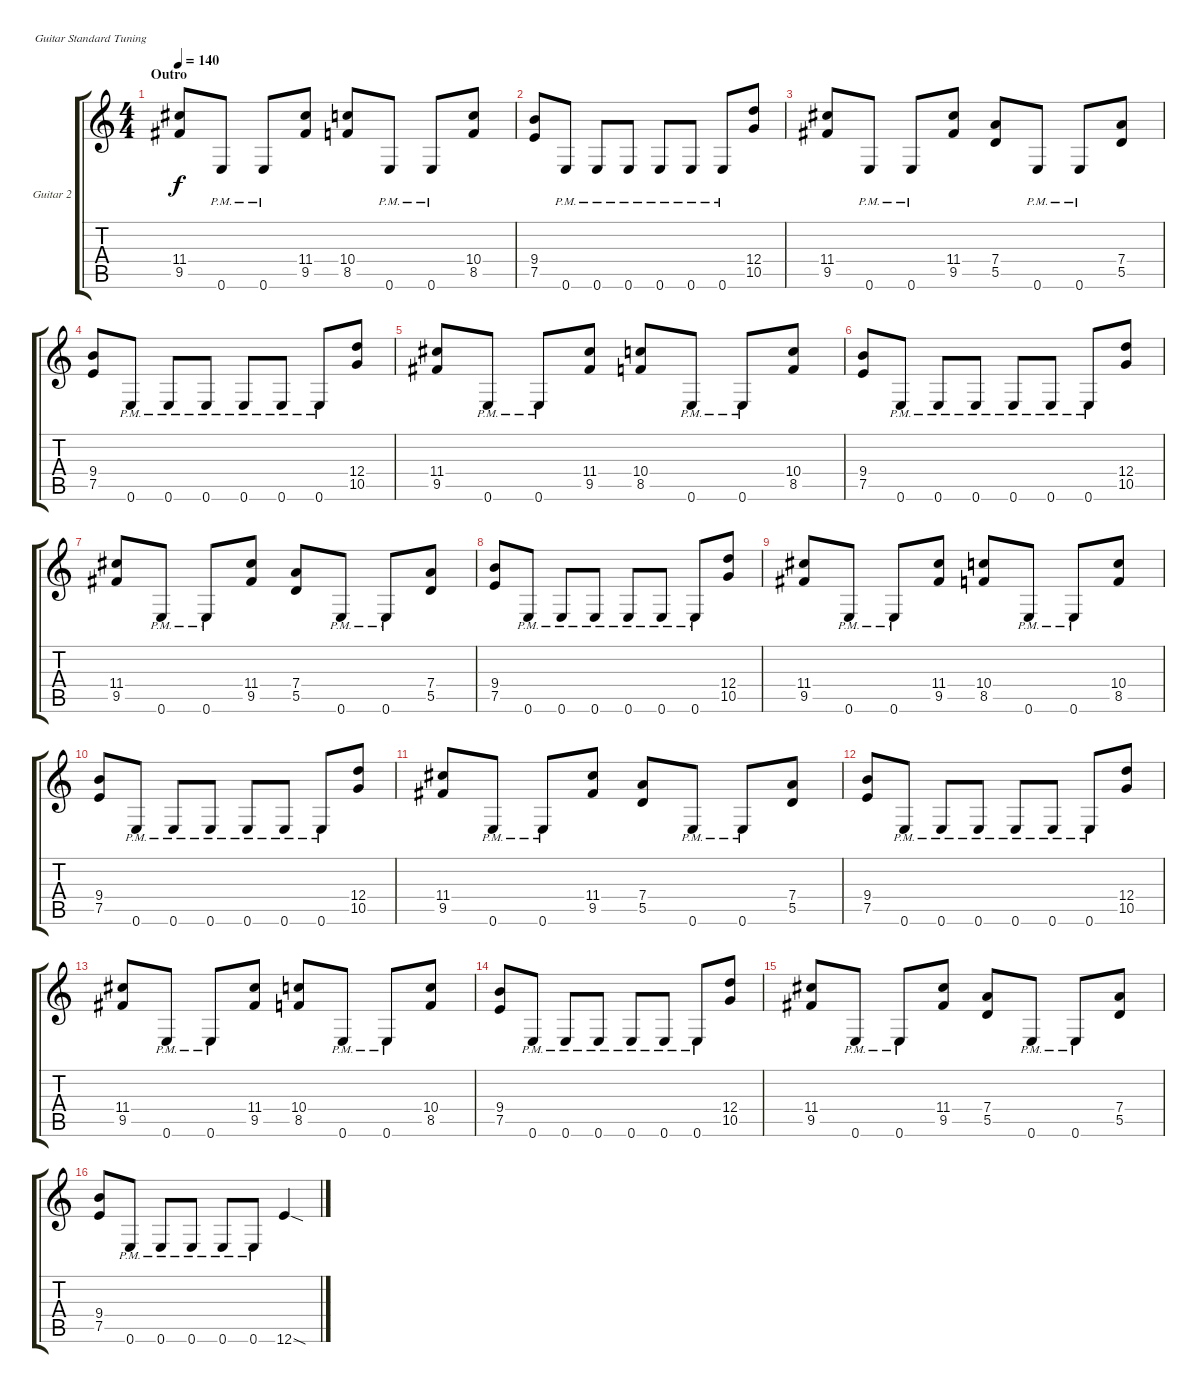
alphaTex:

\defaultSystemsLayout 4
\bracketExtendMode groupsimilarinstruments
\firstSystemTrackNameOrientation horizontal
\otherSystemsTrackNameOrientation horizontal
\track ("Guitar 2" "Guitar 2") {instrument distortionguitar}
\staff {score tabs}
\tuning (E4 B3 G3 D3 A2 E2)
\ts (4 4)
\section ("" "Outro")
\tempo 140
\clef g2
\scale
0.333333
\ks c
(11.4 9.5).8{dy f} 0.6{pm}.8 0.6{pm}.8 (11.4 9.5).8 (10.4 8.5).8 0.6{pm}.8 0.6{pm}.8 (10.4 8.5).8 |
\scale
0.333333 (9.4 7.5).8 0.6{pm}.8 0.6{pm}.8 0.6{pm}.8 0.6{pm}.8 0.6{pm}.8 0.6{pm}.8 (12.4 10.5).8 |
\scale
0.333333 (11.4 9.5).8 0.6{pm}.8 0.6{pm}.8 (11.4 9.5).8 (7.4 5.5).8 0.6{pm}.8 0.6{pm}.8 (7.4 5.5).8 |
\scale
0.333333 (9.4 7.5).8 0.6{pm}.8 0.6{pm}.8 0.6{pm}.8 0.6{pm}.8 0.6{pm}.8 0.6{pm}.8 (12.4 10.5).8 |
\scale
0.333333 (11.4 9.5).8 0.6{pm}.8 0.6{pm}.8 (11.4 9.5).8 (10.4 8.5).8 0.6{pm}.8 0.6{pm}.8 (10.4 8.5).8 |
\scale
0.333333 (9.4 7.5).8 0.6{pm}.8 0.6{pm}.8 0.6{pm}.8 0.6{pm}.8 0.6{pm}.8 0.6{pm}.8 (12.4 10.5).8 |
\scale
0.333333 (11.4 9.5).8 0.6{pm}.8 0.6{pm}.8 (11.4 9.5).8 (7.4 5.5).8 0.6{pm}.8 0.6{pm}.8 (7.4 5.5).8 |
\scale
0.333333 (9.4 7.5).8 0.6{pm}.8 0.6{pm}.8 0.6{pm}.8 0.6{pm}.8 0.6{pm}.8 0.6{pm}.8 (12.4 10.5).8 |
\scale
0.333333 (11.4 9.5).8 0.6{pm}.8 0.6{pm}.8 (11.4 9.5).8 (10.4 8.5).8 0.6{pm}.8 0.6{pm}.8 (10.4 8.5).8 |
\scale
0.333333 (9.4 7.5).8 0.6{pm}.8 0.6{pm}.8 0.6{pm}.8 0.6{pm}.8 0.6{pm}.8 0.6{pm}.8 (12.4 10.5).8 |
\scale
0.333333 (11.4 9.5).8 0.6{pm}.8 0.6{pm}.8 (11.4 9.5).8 (7.4 5.5).8 0.6{pm}.8 0.6{pm}.8 (7.4 5.5).8 |
\scale
0.333333 (9.4 7.5).8 0.6{pm}.8 0.6{pm}.8 0.6{pm}.8 0.6{pm}.8 0.6{pm}.8 0.6{pm}.8 (12.4 10.5).8 |
\scale
0.333333 (11.4 9.5).8 0.6{pm}.8 0.6{pm}.8 (11.4 9.5).8 (10.4 8.5).8 0.6{pm}.8 0.6{pm}.8 (10.4 8.5).8 |
\scale
0.333333 (9.4 7.5).8 0.6{pm}.8 0.6{pm}.8 0.6{pm}.8 0.6{pm}.8 0.6{pm}.8 0.6{pm}.8 (12.4 10.5).8 |
\scale
0.333333 (11.4 9.5).8 0.6{pm}.8 0.6{pm}.8 (11.4 9.5).8 (7.4 5.5).8 0.6{pm}.8 0.6{pm}.8 (7.4 5.5).8 |
\scale
0.333333 (9.4 7.5).8 0.6{pm}.8 0.6{pm}.8 0.6{pm}.8 0.6{pm}.8 0.6{pm}.8 12.6{sod}.4
